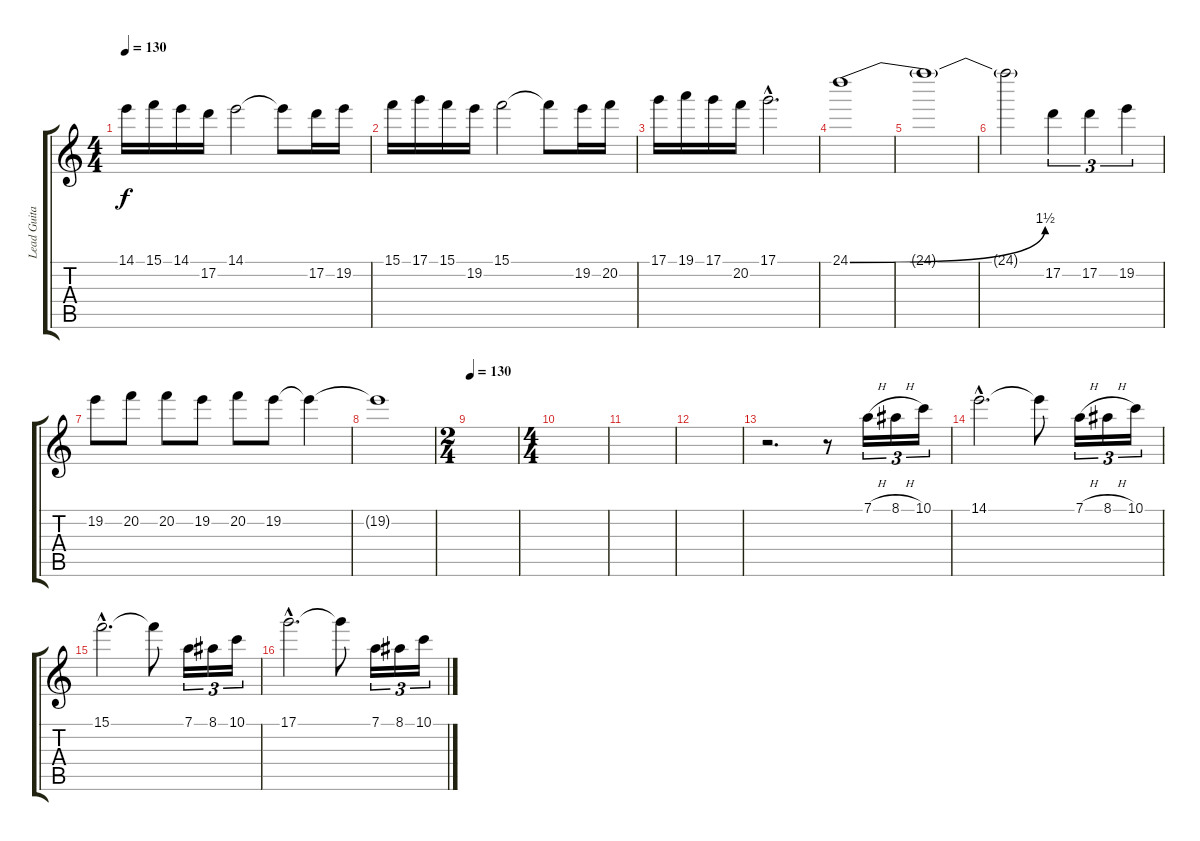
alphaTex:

\track ("Lead Guitar" "Lead Guita") {instrument distortionguitar}
\staff {score tabs}
\tuning (D4 A3 F3 C3 G2 D2) {hide}
\ts (4 4)
\tempo 130
\clef g2
\ks c
14.1.16{dy f} 15.1.16 14.1.16 17.2.16 14.1.2 14.1{t}.8 17.2.16 19.2.16 |
15.1.16 17.1.16 15.1.16 19.2.16 15.1.2 15.1{t}.8 19.2.16 20.2.16 |
17.1.16 19.1.16 17.1.16 20.2.16 17.1{hac}.2{d} |
24.1{be (bend 0 0 60 6)}.1 |
24.1{t}.1 |
24.1{t}.2 17.2.4{tu (3 2)} 17.2.4{tu (3 2)} 19.2.4{tu (3 2)} |
19.2.8 20.2.8 20.2.8 19.2.8 20.2.8 19.2.8 19.2{t}.4 |
19.2{t}.1 |
\ts (2 4)
\tempo 130
|
\ts (4 4)
|
|
|
r.2{d} r.8 7.1{h}.16{tu (3 2)} 8.1{h}.16{tu (3 2)} 10.1.16{tu (3 2)} |
14.1{hac}.2{d} 14.1{t}.8 7.1{h}.16{tu (3 2)} 8.1{h}.16{tu (3 2)} 10.1.16{tu (3 2)} |
15.1{hac}.2{d} 15.1{t}.8 7.1.16{tu (3 2)} 8.1.16{tu (3 2)} 10.1.16{tu (3 2)} |
17.1{hac}.2{d} 17.1{t}.8 7.1.16{tu (3 2)} 8.1.16{tu (3 2)} 10.1.16{tu (3 2)}
